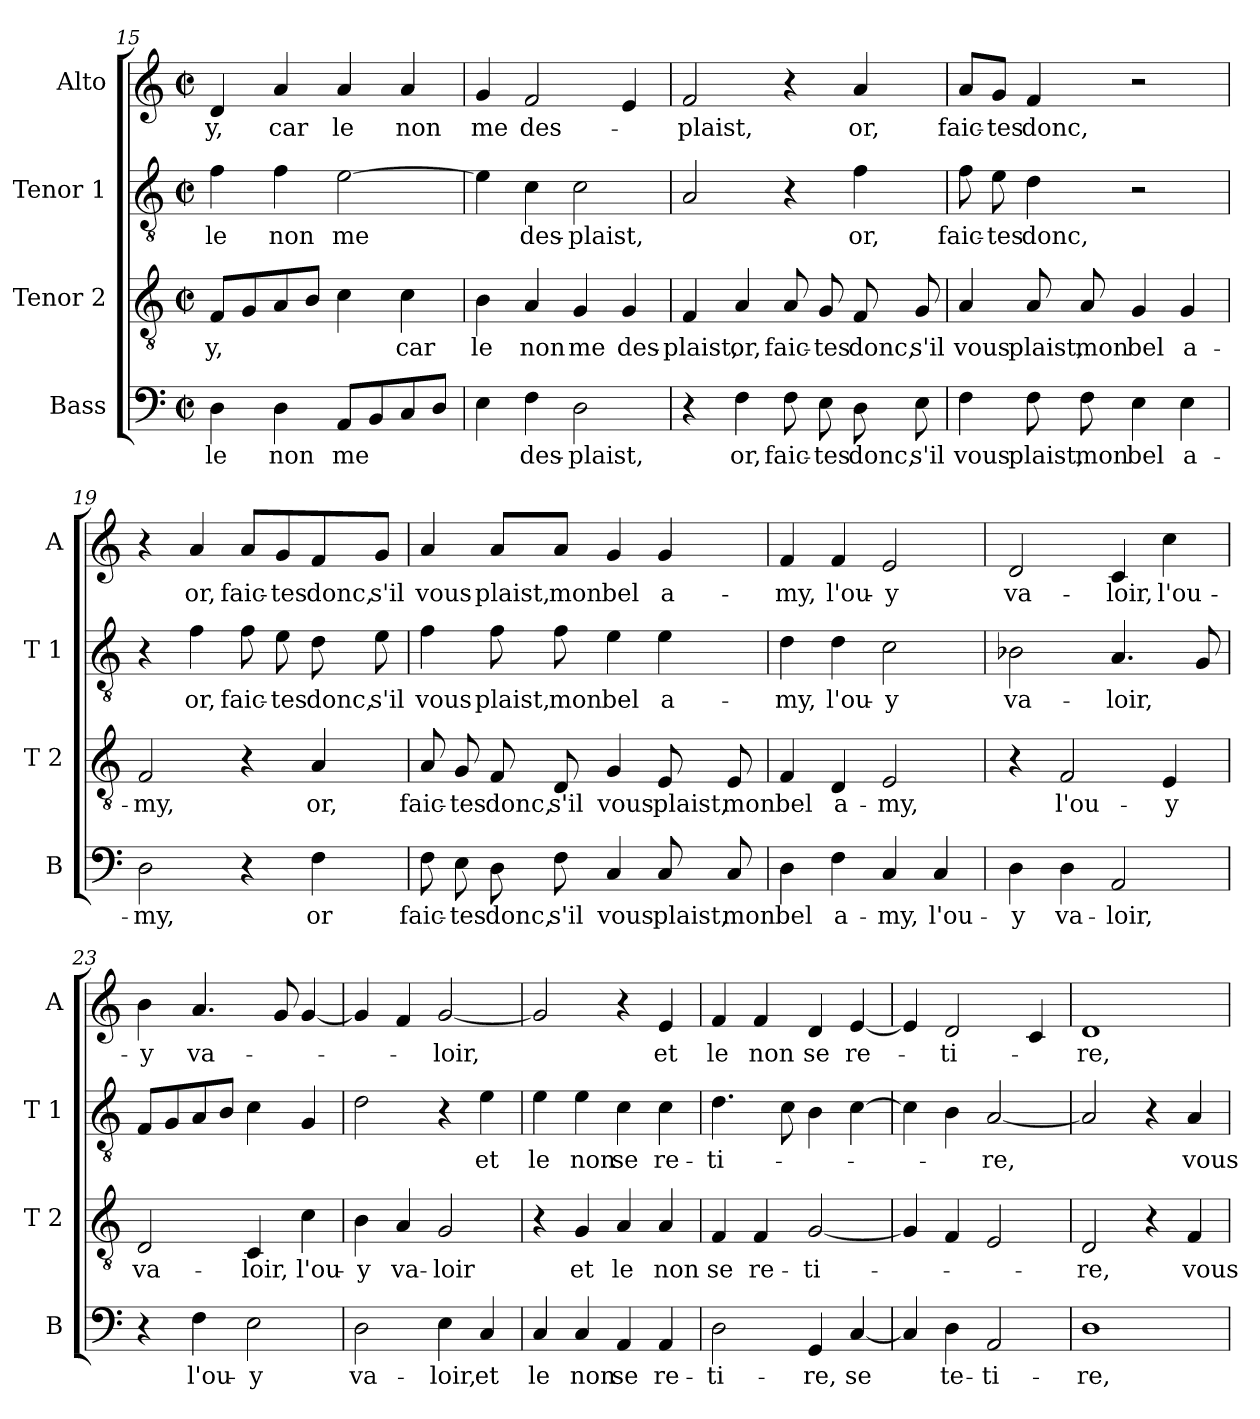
**kern	**text	**kern	**text	**kern	**text	**kern	**text
*part4	*part4	*part3	*part3	*part2	*part2	*part1	*part1
*staff4	*staff4	*staff3	*staff3	*staff2	*staff2	*staff1	*staff1
*I"Bass	*	*I"Tenor 2	*	*I"Tenor 1	*	*I"Alto	*
*I'B	*	*I'T 2	*	*I'T 1	*	*I'A	*
*clefF4	*	*clefGv2	*	*clefGv2	*	*clefG2	*
*k[]	*	*k[]	*	*k[]	*	*k[]	*
*C:	*	*C:	*	*C:	*	*C:	*
*M2/2	*	*M2/2	*	*M2/2	*	*M2/2	*
*met(c|)	*	*met(c|)	*	*met(c|)	*	*met(c|)	*
=15	=15	=15	=15	=15	=15	=15	=15
!	!LO:LY:b	!	!LO:LY:b	!	!LO:LY:b	!	!LO:LY:b
4D\	le	8F/L	-y,	4f\	le	4d/	-y,
.	.	8G/	.	.	.	.	.
!	!LO:LY:b	!	!	!	!LO:LY:b	!	!LO:LY:b
4D\	non	8A/	.	4f\	non	4a/	car
.	.	8B/J	.	.	.	.	.
!	!LO:LY:b	!	!	!	!LO:LY:b	!	!LO:LY:b
8AA/L	me	4c\	.	[2e\	me	4a/	le
8BB/	.	.	.	.	.	.	.
!	!	!	!LO:LY:b	!	!	!	!LO:LY:b
8C/	.	4c\	car	.	.	4a/	non
8D/J	.	.	.	.	.	.	.
=16	=16	=16	=16	=16	=16	=16	=16
!	!	!	!LO:LY:b	!	!	!	!LO:LY:b
4E\	.	4B\	le	4e\]	.	4g/	me
!	!LO:LY:b	!	!LO:LY:b	!	!LO:LY:b	!	!LO:LY:b
4F\	des-	4A/	non	4c\	des-	2f/	des-
!	!LO:LY:b	!	!LO:LY:b	!	!LO:LY:b	!	!
2D\	-plaist,	4G/	me	2c\	-plaist,	.	.
!	!	!	!LO:LY:b	!	!	!	!
.	.	4G/	des-	.	.	4e/	.
!!LO:LB:g=z
=17	=17	=17	=17	=17	=17	=17	=17
!	!	!	!LO:LY:b	!	!	!	!LO:LY:b
4r	.	4F/	-plaist,	2A/	.	2f/	-plaist,
!	!LO:LY:b	!	!LO:LY:b	!	!	!	!
4F\	or,	4A/	or,	.	.	.	.
!	!LO:LY:b	!	!LO:LY:b	!	!	!	!
8F\	faic-	8A/	faic-	4r	.	4r	.
!	!LO:LY:b	!	!LO:LY:b	!	!	!	!
8E\	-tes	8G/	-tes	.	.	.	.
!	!LO:LY:b	!	!LO:LY:b	!	!LO:LY:b	!	!LO:LY:b
8D\	donc,	8F/	donc,	4f\	or,	4a/	or,
!	!LO:LY:b	!	!LO:LY:b	!	!	!	!
8E\	s'il	8G/	s'il	.	.	.	.
=18	=18	=18	=18	=18	=18	=18	=18
!	!LO:LY:b	!	!LO:LY:b	!	!LO:LY:b	!	!LO:LY:b
4F\	vous	4A/	vous	8f\	faic-	8a/L	faic-
!	!	!	!	!	!LO:LY:b	!	!LO:LY:b
.	.	.	.	8e\	-tes	8g/J	-tes
!	!LO:LY:b	!	!LO:LY:b	!	!LO:LY:b	!	!LO:LY:b
8F\	plaist,	8A/	plaist,	4d\	donc,	4f/	donc,
!	!LO:LY:b	!	!LO:LY:b	!	!	!	!
8F\	mon	8A/	mon	.	.	.	.
!	!LO:LY:b	!	!LO:LY:b	!	!	!	!
4E\	bel	4G/	bel	2r	.	2r	.
!	!LO:LY:b	!	!LO:LY:b	!	!	!	!
4E\	a-	4G/	a-	.	.	.	.
=19	=19	=19	=19	=19	=19	=19	=19
!	!LO:LY:b	!	!LO:LY:b	!	!	!	!
2D\	-my,	2F/	-my,	4r	.	4r	.
!	!	!	!	!	!LO:LY:b	!	!LO:LY:b
.	.	.	.	4f\	or,	4a/	or,
!	!	!	!	!	!LO:LY:b	!	!LO:LY:b
4r	.	4r	.	8f\	faic-	8a/L	faic-
!	!	!	!	!	!LO:LY:b	!	!LO:LY:b
.	.	.	.	8e\	-tes	8g/	-tes
!	!LO:LY:b	!	!LO:LY:b	!	!LO:LY:b	!	!LO:LY:b
4F\	or	4A/	or,	8d\	donc,	8f/	donc,
!	!	!	!	!	!LO:LY:b	!	!LO:LY:b
.	.	.	.	8e\	s'il	8g/J	s'il
=20	=20	=20	=20	=20	=20	=20	=20
!	!LO:LY:b	!	!LO:LY:b	!	!LO:LY:b	!	!LO:LY:b
8F\	faic-	8A/	faic-	4f\	vous	4a/	vous
!	!LO:LY:b	!	!LO:LY:b	!	!	!	!
8E\	-tes	8G/	-tes	.	.	.	.
!	!LO:LY:b	!	!LO:LY:b	!	!LO:LY:b	!	!LO:LY:b
8D\	donc,	8F/	donc,	8f\	plaist,	8a/L	plaist,
!	!LO:LY:b	!	!LO:LY:b	!	!LO:LY:b	!	!LO:LY:b
8F\	s'il	8D/	s'il	8f\	mon	8a/J	mon
!	!LO:LY:b	!	!LO:LY:b	!	!LO:LY:b	!	!LO:LY:b
4C/	vous	4G/	vous	4e\	bel	4g/	bel
!	!LO:LY:b	!	!LO:LY:b	!	!LO:LY:b	!	!LO:LY:b
8C/	plaist,	8E/	plaist,	4e\	a-	4g/	a-
!	!LO:LY:b	!	!LO:LY:b	!	!	!	!
8C/	mon	8E/	mon	.	.	.	.
!!LO:LB:g=z
=21	=21	=21	=21	=21	=21	=21	=21
!	!LO:LY:b	!	!LO:LY:b	!	!LO:LY:b	!	!LO:LY:b
4D\	bel	4F/	bel	4d\	-my,	4f/	-my,
!	!LO:LY:b	!	!LO:LY:b	!	!LO:LY:b	!	!LO:LY:b
4F\	a-	4D/	a-	4d\	l'ou-	4f/	l'ou-
!	!LO:LY:b	!	!LO:LY:b	!	!LO:LY:b	!	!LO:LY:b
4C/	-my,	2E/	-my,	2c\	-y	2e/	-y
!	!LO:LY:b	!	!	!	!	!	!
4C/	l'ou-	.	.	.	.	.	.
=22	=22	=22	=22	=22	=22	=22	=22
!	!LO:LY:b	!	!	!	!LO:LY:b	!	!LO:LY:b
4D\	-y	4r	.	2B-X\	va-	2d/	va-
!	!LO:LY:b	!	!LO:LY:b	!	!	!	!
4D\	va-	2F/	l'ou-	.	.	.	.
!	!LO:LY:b	!	!	!	!LO:LY:b	!	!LO:LY:b
2AA/	-loir,	.	.	4.A/	-loir,	4c/	-loir,
!	!	!	!LO:LY:b	!	!	!	!LO:LY:b
.	.	4E/	-y	.	.	4cc\	l'ou-
.	.	.	.	8G/	.	.	.
=23	=23	=23	=23	=23	=23	=23	=23
!	!	!	!LO:LY:b	!	!	!	!LO:LY:b
4r	.	2D/	va-	8F/L	.	4b\	-y
.	.	.	.	8G/	.	.	.
!	!LO:LY:b	!	!	!	!	!	!LO:LY:b
4F\	l'ou-	.	.	8A/	.	4.a/	va-
.	.	.	.	8B/J	.	.	.
!	!LO:LY:b	!	!LO:LY:b	!	!	!	!
2E\	-y	4C/	-loir,	4c\	.	.	.
.	.	.	.	.	.	8g/	.
!	!	!	!LO:LY:b	!	!	!	!
.	.	4c\	l'ou-	4G/	.	[4g/	.
=24	=24	=24	=24	=24	=24	=24	=24
!	!LO:LY:b	!	!LO:LY:b	!	!	!	!
2D\	va-	4B\	-y	2d\	.	4g/]	.
!	!	!	!LO:LY:b	!	!	!	!
.	.	4A/	va-	.	.	4f/	.
!	!LO:LY:b	!	!LO:LY:b	!	!	!	!LO:LY:b
4E\	-loir,	2G/	-loir	4r	.	[2g/	-loir,
!	!LO:LY:b	!	!	!	!LO:LY:b	!	!
4C/	et	.	.	4e\	et	.	.
=25	=25	=25	=25	=25	=25	=25	=25
!	!LO:LY:b	!	!	!	!LO:LY:b	!	!
4C/	le	4r	.	4e\	le	2g/]	.
!	!LO:LY:b	!	!LO:LY:b	!	!LO:LY:b	!	!
4C/	non	4G/	et	4e\	non	.	.
!	!LO:LY:b	!	!LO:LY:b	!	!LO:LY:b	!	!
4AA/	se	4A/	le	4c\	se	4r	.
!	!LO:LY:b	!	!LO:LY:b	!	!LO:LY:b	!	!LO:LY:b
4AA/	re-	4A/	non	4c\	re-	4e/	et
!!LO:PB:g=z
=26	=26	=26	=26	=26	=26	=26	=26
!	!LO:LY:b	!	!LO:LY:b	!	!LO:LY:b	!	!LO:LY:b
2D\	-ti-	4F/	se	4.d\	-ti-	4f/	le
!	!	!	!LO:LY:b	!	!	!	!LO:LY:b
.	.	4F/	re-	.	.	4f/	non
.	.	.	.	8c\	.	.	.
!	!LO:LY:b	!	!LO:LY:b	!	!	!	!LO:LY:b
4GG/	-re,	[2G/	-ti-	4B\	.	4d/	se
!	!LO:LY:b	!	!	!	!	!	!LO:LY:b
[4C/	se	.	.	[4c\	.	[4e/	re-
=27	=27	=27	=27	=27	=27	=27	=27
4C/]	.	4G/]	.	4c\]	.	4e/]	.
!	!LO:LY:b	!	!	!	!	!	!LO:LY:b
4D\	te-	4F/	.	4B\	.	2d/	-ti-
!	!LO:LY:b	!	!	!	!LO:LY:b	!	!
2AA/	-ti-	2E/	.	[2A/	-re,	.	.
.	.	.	.	.	.	4c/	.
=28	=28	=28	=28	=28	=28	=28	=28
!	!LO:LY:b	!	!LO:LY:b	!	!	!	!LO:LY:b
1D	-re,	2D/	-re,	2A/]	.	1d	-re,
.	.	4r	.	4r	.	.	.
!	!	!	!LO:LY:b	!	!LO:LY:b	!	!
.	.	4F/	vous	4A/	vous	.	.
=	=	=	=	=	=	=	=
*-	*-	*-	*-	*-	*-	*-	*-
